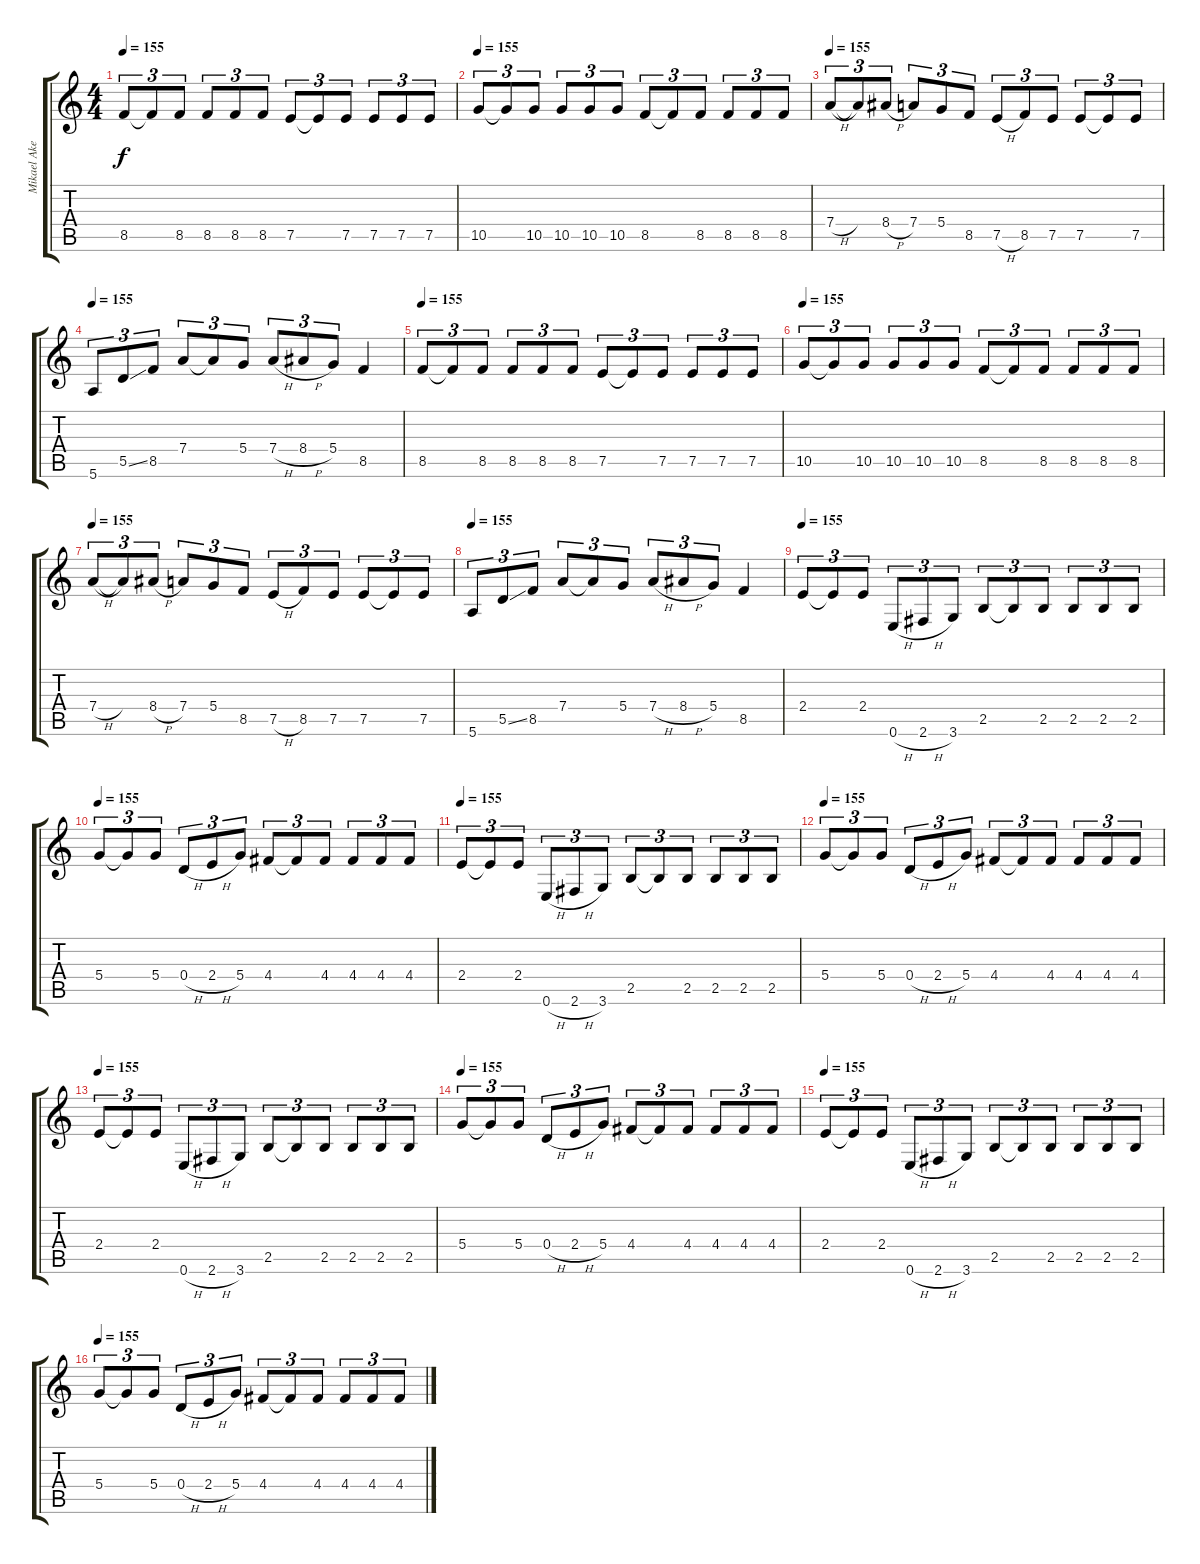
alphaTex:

\track ("Mikael Akerfeldt" "Mikael Ake") {instrument distortionguitar}
\staff {score tabs}
\tuning (E4 B3 G3 D3 A2 E2) {hide}
\ts (4 4)
\tempo 155
\clef g2
\ks c
8.5.8{tu (3 2) dy f} 8.5{t}.8{tu (3 2)} 8.5.8{tu (3 2)} 8.5.8{tu (3 2)} 8.5.8{tu (3 2)} 8.5.8{tu (3 2)} 7.5.8{tu (3 2)} 7.5{t}.8{tu (3 2)} 7.5.8{tu (3 2)} 7.5.8{tu (3 2)} 7.5.8{tu (3 2)} 7.5.8{tu (3 2)} |
\tempo 155
10.5.8{tu (3 2)} 10.5{t}.8{tu (3 2)} 10.5.8{tu (3 2)} 10.5.8{tu (3 2)} 10.5.8{tu (3 2)} 10.5.8{tu (3 2)} 8.5.8{tu (3 2)} 8.5{t}.8{tu (3 2)} 8.5.8{tu (3 2)} 8.5.8{tu (3 2)} 8.5.8{tu (3 2)} 8.5.8{tu (3 2)} |
\tempo 155
7.4{h}.8{tu (3 2)} 7.4{t}.8{tu (3 2)} 8.4{h}.8{tu (3 2)} 7.4.8{tu (3 2)} 5.4.8{tu (3 2)} 8.5.8{tu (3 2)} 7.5{h}.8{tu (3 2)} 8.5.8{tu (3 2)} 7.5.8{tu (3 2)} 7.5.8{tu (3 2)} 7.5{t}.8{tu (3 2)} 7.5.8{tu (3 2)} |
\tempo 155
5.6.8{tu (3 2)} 5.5{ss}.8{tu (3 2)} 8.5.8{tu (3 2)} 7.4.8{tu (3 2)} 7.4{t}.8{tu (3 2)} 5.4.8{tu (3 2)} 7.4{h}.8{tu (3 2)} 8.4{h}.8{tu (3 2)} 5.4.8{tu (3 2)} 8.5.4 |
\tempo 155
8.5.8{tu (3 2)} 8.5{t}.8{tu (3 2)} 8.5.8{tu (3 2)} 8.5.8{tu (3 2)} 8.5.8{tu (3 2)} 8.5.8{tu (3 2)} 7.5.8{tu (3 2)} 7.5{t}.8{tu (3 2)} 7.5.8{tu (3 2)} 7.5.8{tu (3 2)} 7.5.8{tu (3 2)} 7.5.8{tu (3 2)} |
\tempo 155
10.5.8{tu (3 2)} 10.5{t}.8{tu (3 2)} 10.5.8{tu (3 2)} 10.5.8{tu (3 2)} 10.5.8{tu (3 2)} 10.5.8{tu (3 2)} 8.5.8{tu (3 2)} 8.5{t}.8{tu (3 2)} 8.5.8{tu (3 2)} 8.5.8{tu (3 2)} 8.5.8{tu (3 2)} 8.5.8{tu (3 2)} |
\tempo 155
7.4{h}.8{tu (3 2)} 7.4{t}.8{tu (3 2)} 8.4{h}.8{tu (3 2)} 7.4.8{tu (3 2)} 5.4.8{tu (3 2)} 8.5.8{tu (3 2)} 7.5{h}.8{tu (3 2)} 8.5.8{tu (3 2)} 7.5.8{tu (3 2)} 7.5.8{tu (3 2)} 7.5{t}.8{tu (3 2)} 7.5.8{tu (3 2)} |
\tempo 155
5.6.8{tu (3 2)} 5.5{ss}.8{tu (3 2)} 8.5.8{tu (3 2)} 7.4.8{tu (3 2)} 7.4{t}.8{tu (3 2)} 5.4.8{tu (3 2)} 7.4{h}.8{tu (3 2)} 8.4{h}.8{tu (3 2)} 5.4.8{tu (3 2)} 8.5.4 |
\tempo 155
2.4.8{tu (3 2) volume 16} 2.4{t}.8{tu (3 2)} 2.4.8{tu (3 2)} 0.6{h}.8{tu (3 2)} 2.6{h}.8{tu (3 2)} 3.6.8{tu (3 2)} 2.5.8{tu (3 2)} 2.5{t}.8{tu (3 2)} 2.5.8{tu (3 2)} 2.5.8{tu (3 2)} 2.5.8{tu (3 2)} 2.5.8{tu (3 2)} |
\tempo 155
5.4.8{tu (3 2)} 5.4{t}.8{tu (3 2)} 5.4.8{tu (3 2)} 0.4{h}.8{tu (3 2)} 2.4{h}.8{tu (3 2)} 5.4.8{tu (3 2)} 4.4.8{tu (3 2)} 4.4{t}.8{tu (3 2)} 4.4.8{tu (3 2)} 4.4.8{tu (3 2)} 4.4.8{tu (3 2)} 4.4.8{tu (3 2)} |
\tempo 155
2.4.8{tu (3 2) volume 16} 2.4{t}.8{tu (3 2)} 2.4.8{tu (3 2)} 0.6{h}.8{tu (3 2)} 2.6{h}.8{tu (3 2)} 3.6.8{tu (3 2)} 2.5.8{tu (3 2)} 2.5{t}.8{tu (3 2)} 2.5.8{tu (3 2)} 2.5.8{tu (3 2)} 2.5.8{tu (3 2)} 2.5.8{tu (3 2)} |
\tempo 155
5.4.8{tu (3 2)} 5.4{t}.8{tu (3 2)} 5.4.8{tu (3 2)} 0.4{h}.8{tu (3 2)} 2.4{h}.8{tu (3 2)} 5.4.8{tu (3 2)} 4.4.8{tu (3 2)} 4.4{t}.8{tu (3 2)} 4.4.8{tu (3 2)} 4.4.8{tu (3 2)} 4.4.8{tu (3 2)} 4.4.8{tu (3 2)} |
\tempo 155
2.4.8{tu (3 2) volume 16} 2.4{t}.8{tu (3 2)} 2.4.8{tu (3 2)} 0.6{h}.8{tu (3 2)} 2.6{h}.8{tu (3 2)} 3.6.8{tu (3 2)} 2.5.8{tu (3 2)} 2.5{t}.8{tu (3 2)} 2.5.8{tu (3 2)} 2.5.8{tu (3 2)} 2.5.8{tu (3 2)} 2.5.8{tu (3 2)} |
\tempo 155
5.4.8{tu (3 2)} 5.4{t}.8{tu (3 2)} 5.4.8{tu (3 2)} 0.4{h}.8{tu (3 2)} 2.4{h}.8{tu (3 2)} 5.4.8{tu (3 2)} 4.4.8{tu (3 2)} 4.4{t}.8{tu (3 2)} 4.4.8{tu (3 2)} 4.4.8{tu (3 2)} 4.4.8{tu (3 2)} 4.4.8{tu (3 2)} |
\tempo 155
2.4.8{tu (3 2) volume 16} 2.4{t}.8{tu (3 2)} 2.4.8{tu (3 2)} 0.6{h}.8{tu (3 2)} 2.6{h}.8{tu (3 2)} 3.6.8{tu (3 2)} 2.5.8{tu (3 2)} 2.5{t}.8{tu (3 2)} 2.5.8{tu (3 2)} 2.5.8{tu (3 2)} 2.5.8{tu (3 2)} 2.5.8{tu (3 2)} |
\tempo 155
5.4.8{tu (3 2)} 5.4{t}.8{tu (3 2)} 5.4.8{tu (3 2)} 0.4{h}.8{tu (3 2)} 2.4{h}.8{tu (3 2)} 5.4.8{tu (3 2)} 4.4.8{tu (3 2)} 4.4{t}.8{tu (3 2)} 4.4.8{tu (3 2)} 4.4.8{tu (3 2)} 4.4.8{tu (3 2)} 4.4.8{tu (3 2)}
